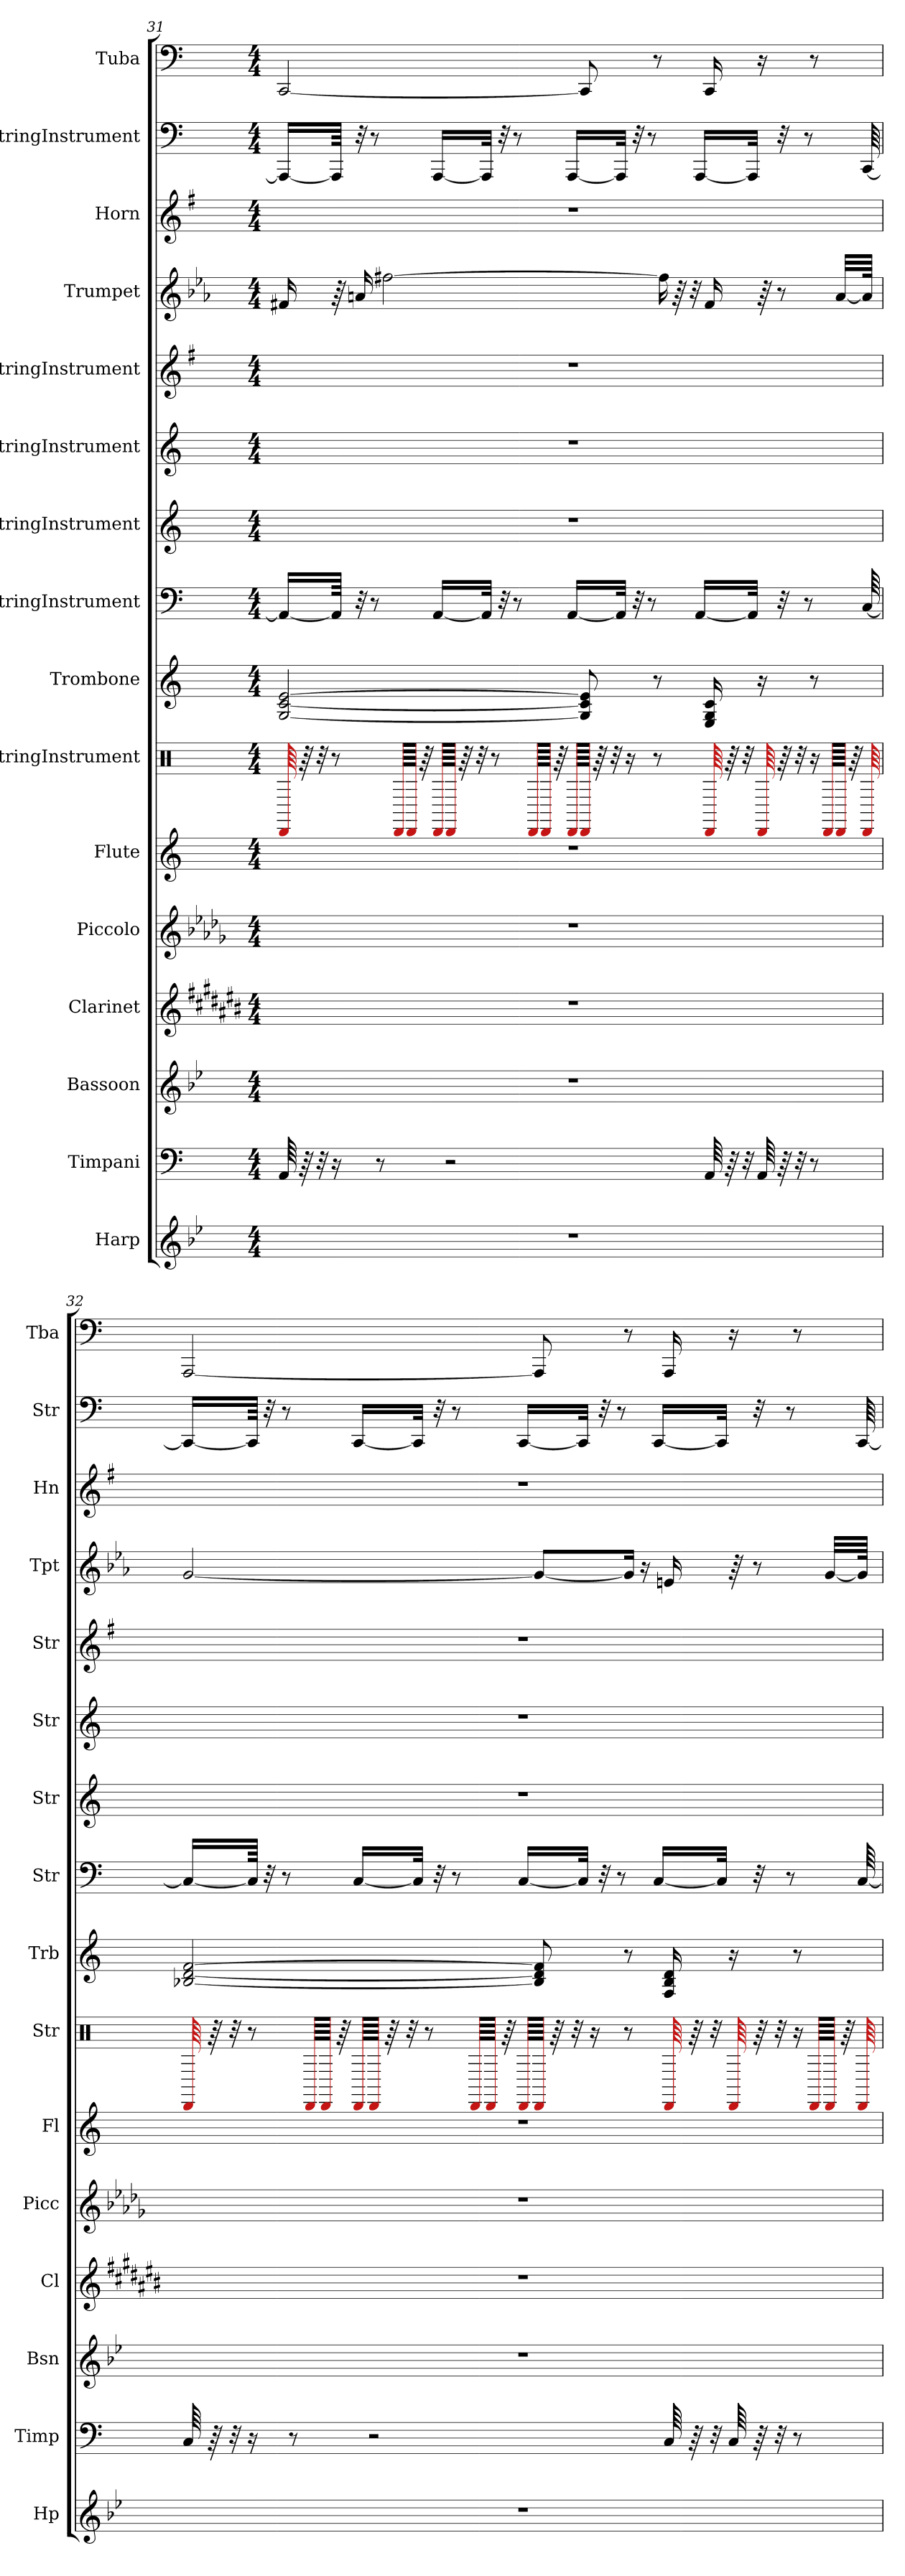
**kern	**kern	**kern	**kern	**kern	**kern	**kern	**kern	**kern	**kern	**kern	**kern	**kern	**kern	**kern	**kern
*part16	*part15	*part14	*part13	*part12	*part11	*part10	*part9	*part8	*part7	*part6	*part5	*part4	*part3	*part2	*part1
*staff16	*staff15	*staff14	*staff13	*staff12	*staff11	*staff10	*staff9	*staff8	*staff7	*staff6	*staff5	*staff4	*staff3	*staff2	*staff1
*I"Harp	*I"Timpani	*I"Bassoon	*I"Clarinet	*I"Piccolo	*I"Flute	*I"StringInstrument	*I"Trombone	*I"StringInstrument	*I"StringInstrument	*I"StringInstrument	*I"StringInstrument	*I"Trumpet	*I"Horn	*I"StringInstrument	*I"Tuba
*I'Hp	*I'Timp	*I'Bsn	*I'Cl	*I'Picc	*I'Fl	*I'Str	*I'Trb	*I'Str	*I'Str	*I'Str	*I'Str	*I'Tpt	*I'Hn	*I'Str	*I'Tba
!!LO:PB:g=z
*clefG2	*clefF4	*clefG2	*clefG2	*clefG2	*clefG2	*clefX	*clefG2	*clefF4	*clefG2	*clefG2	*clefG2	*clefG2	*clefG2	*clefF4	*clefF4
*	*	*	*ITrd1c2	*ITrd-7c-12	*	*	*	*	*	*	*	*ITrd1c2	*ITrd4c7	*	*
*k[b-e-]	*k[]	*k[b-e-]	*k[f#c#g#d#a#]	*k[b-e-a-d-g-]	*k[]	*k[]	*k[]	*k[]	*k[]	*k[]	*k[f#]	*k[b-e-a-d-g-]	*k[]	*k[]	*k[]
*M4/4	*M4/4	*M4/4	*M4/4	*M4/4	*M4/4	*M4/4	*M4/4	*M4/4	*M4/4	*M4/4	*M4/4	*M4/4	*M4/4	*M4/4	*M4/4
=31	=31	=31	=31	=31	=31	=31	=31	=31	=31	=31	=31	=31	=31	=31	=31
1r	64AA/	1r	1r	1r	1r	64DD/	[2G/ [2c/ [2e/	16AA/LL_	1r	1r	1r	16en/	1r	16AAA/LL_	[2CC/
.	64r	.	.	.	.	64r	.	.	.	.	.	.	.	.	.
.	32r	.	.	.	.	32r	.	.	.	.	.	.	.	.	.
.	16r	.	.	.	.	8r	.	64AA/JJkk]	.	.	.	64r	.	64AAA/JJkk]	.
.	.	.	.	.	.	.	.	32r	.	.	.	16gn/	.	32r	.
.	.	.	.	.	.	.	.	8r	.	.	.	.	.	8r	.
.	8r	.	.	.	.	.	.	.	.	.	.	.	.	.	.
.	.	.	.	.	.	.	.	.	.	.	.	[2een\	.	.	.
.	.	.	.	.	.	64DD/LLLL	.	.	.	.	.	.	.	.	.
.	.	.	.	.	.	64DD/JJJJ	.	.	.	.	.	.	.	.	.
.	.	.	.	.	.	64r	.	.	.	.	.	.	.	.	.
.	.	.	.	.	.	64DD/LLLL	.	[16AA/LL	.	.	.	.	.	[16AAA/LL	.
.	2r	.	.	.	.	64DD/JJJJ	.	.	.	.	.	.	.	.	.
.	.	.	.	.	.	64r	.	.	.	.	.	.	.	.	.
.	.	.	.	.	.	32r	.	.	.	.	.	.	.	.	.
.	.	.	.	.	.	.	.	32AA/JJk]	.	.	.	.	.	32AAA/JJk]	.
.	.	.	.	.	.	8r	.	.	.	.	.	.	.	.	.
.	.	.	.	.	.	.	.	32r	.	.	.	.	.	32r	.
.	.	.	.	.	.	.	.	8r	.	.	.	.	.	8r	.
.	.	.	.	.	.	64DD/LLLL	.	.	.	.	.	.	.	.	.
.	.	.	.	.	.	64DD/JJJJ	.	.	.	.	.	.	.	.	.
.	.	.	.	.	.	64r	.	.	.	.	.	.	.	.	.
.	.	.	.	.	.	64DD/LLLL	.	[16AA/LL	.	.	.	.	.	[16AAA/LL	.
.	.	.	.	.	.	64DD/JJJJ	8G/] 8c/] 8e/]	.	.	.	.	.	.	.	8CC/]
.	.	.	.	.	.	64r	.	.	.	.	.	.	.	.	.
.	.	.	.	.	.	32r	.	.	.	.	.	.	.	.	.
.	.	.	.	.	.	.	.	32AA/JJk]	.	.	.	.	.	32AAA/JJk]	.
.	.	.	.	.	.	16r	.	.	.	.	.	.	.	.	.
.	.	.	.	.	.	.	.	32r	.	.	.	.	.	32r	.
.	.	.	.	.	.	.	.	8r	.	.	.	.	.	8r	.
.	.	.	.	.	.	8r	8r	.	.	.	.	.	.	.	8r
.	.	.	.	.	.	.	.	.	.	.	.	16ee\]	.	.	.
.	.	.	.	.	.	.	.	.	.	.	.	64r	.	.	.
.	.	.	.	.	.	.	.	.	.	.	.	32r	.	.	.
.	.	.	.	.	.	.	.	[16AA/LL	.	.	.	.	.	[16AAA/LL	.
.	64AA/	.	.	.	.	64DD/	16E/ 16G/ 16c/	.	.	.	.	16e/	.	.	16CC/
.	64r	.	.	.	.	64r	.	.	.	.	.	.	.	.	.
.	32r	.	.	.	.	32r	.	.	.	.	.	.	.	.	.
.	.	.	.	.	.	.	.	32AA/JJk]	.	.	.	.	.	32AAA/JJk]	.
.	64AA/	.	.	.	.	64DD/	16r	.	.	.	.	64r	.	.	16r
.	64r	.	.	.	.	64r	.	32r	.	.	.	8r	.	32r	.
.	32r	.	.	.	.	32r	.	.	.	.	.	.	.	.	.
.	.	.	.	.	.	.	.	8r	.	.	.	.	.	8r	.
.	8r	.	.	.	.	16r	8r	.	.	.	.	.	.	.	8r
.	.	.	.	.	.	64DD/LLLL	.	.	.	.	.	.	.	.	.
.	.	.	.	.	.	64DD/JJJJ	.	.	.	.	.	[32g/LLL	.	.	.
.	.	.	.	.	.	64r	.	.	.	.	.	.	.	.	.
.	.	.	.	.	.	64DD/	.	[64C/	.	.	.	64g/JJJk]	.	[64CC/	.
!!LO:PB:g=z
=32	=32	=32	=32	=32	=32	=32	=32	=32	=32	=32	=32	=32	=32	=32	=32
1r	64C/	1r	1r	1r	1r	64DD/	[2B-X/ [2d/ [2f/	16C/LL_	1r	1r	1r	[2f/	1r	16CC/LL_	[2AAA/
.	64r	.	.	.	.	64r	.	.	.	.	.	.	.	.	.
.	32r	.	.	.	.	32r	.	.	.	.	.	.	.	.	.
.	16r	.	.	.	.	8r	.	64C/JJkk]	.	.	.	.	.	64CC/JJkk]	.
.	.	.	.	.	.	.	.	32r	.	.	.	.	.	32r	.
.	.	.	.	.	.	.	.	8r	.	.	.	.	.	8r	.
.	8r	.	.	.	.	.	.	.	.	.	.	.	.	.	.
.	.	.	.	.	.	64DD/LLLL	.	.	.	.	.	.	.	.	.
.	.	.	.	.	.	64DD/JJJJ	.	.	.	.	.	.	.	.	.
.	.	.	.	.	.	64r	.	.	.	.	.	.	.	.	.
.	.	.	.	.	.	64DD/LLLL	.	[16C/LL	.	.	.	.	.	[16CC/LL	.
.	2r	.	.	.	.	64DD/JJJJ	.	.	.	.	.	.	.	.	.
.	.	.	.	.	.	64r	.	.	.	.	.	.	.	.	.
.	.	.	.	.	.	32r	.	.	.	.	.	.	.	.	.
.	.	.	.	.	.	.	.	32C/JJk]	.	.	.	.	.	32CC/JJk]	.
.	.	.	.	.	.	8r	.	.	.	.	.	.	.	.	.
.	.	.	.	.	.	.	.	32r	.	.	.	.	.	32r	.
.	.	.	.	.	.	.	.	8r	.	.	.	.	.	8r	.
.	.	.	.	.	.	64DD/LLLL	.	.	.	.	.	.	.	.	.
.	.	.	.	.	.	64DD/JJJJ	.	.	.	.	.	.	.	.	.
.	.	.	.	.	.	64r	.	.	.	.	.	.	.	.	.
.	.	.	.	.	.	64DD/LLLL	.	[16C/LL	.	.	.	.	.	[16CC/LL	.
.	.	.	.	.	.	64DD/JJJJ	8B-/] 8d/] 8f/]	.	.	.	.	8f/L_	.	.	8AAA/]
.	.	.	.	.	.	64r	.	.	.	.	.	.	.	.	.
.	.	.	.	.	.	32r	.	.	.	.	.	.	.	.	.
.	.	.	.	.	.	.	.	32C/JJk]	.	.	.	.	.	32CC/JJk]	.
.	.	.	.	.	.	16r	.	.	.	.	.	.	.	.	.
.	.	.	.	.	.	.	.	32r	.	.	.	.	.	32r	.
.	.	.	.	.	.	.	.	8r	.	.	.	.	.	8r	.
.	.	.	.	.	.	8r	8r	.	.	.	.	16f/Jk]	.	.	8r
.	.	.	.	.	.	.	.	.	.	.	.	16r	.	.	.
.	.	.	.	.	.	.	.	[16C/LL	.	.	.	.	.	[16CC/LL	.
.	64C/	.	.	.	.	64DD/	16F/ 16B-/ 16d/	.	.	.	.	16dn/	.	.	16AAA/
.	64r	.	.	.	.	64r	.	.	.	.	.	.	.	.	.
.	32r	.	.	.	.	32r	.	.	.	.	.	.	.	.	.
.	.	.	.	.	.	.	.	32C/JJk]	.	.	.	.	.	32CC/JJk]	.
.	64C/	.	.	.	.	64DD/	16r	.	.	.	.	64r	.	.	16r
.	64r	.	.	.	.	64r	.	32r	.	.	.	8r	.	32r	.
.	32r	.	.	.	.	32r	.	.	.	.	.	.	.	.	.
.	.	.	.	.	.	.	.	8r	.	.	.	.	.	8r	.
.	8r	.	.	.	.	16r	8r	.	.	.	.	.	.	.	8r
.	.	.	.	.	.	64DD/LLLL	.	.	.	.	.	.	.	.	.
.	.	.	.	.	.	64DD/JJJJ	.	.	.	.	.	[32f/LLL	.	.	.
.	.	.	.	.	.	64r	.	.	.	.	.	.	.	.	.
.	.	.	.	.	.	64DD/	.	[64C/	.	.	.	64f/JJJk]	.	[64CC/	.
=	=	=	=	=	=	=	=	=	=	=	=	=	=	=	=
*-	*-	*-	*-	*-	*-	*-	*-	*-	*-	*-	*-	*-	*-	*-	*-
